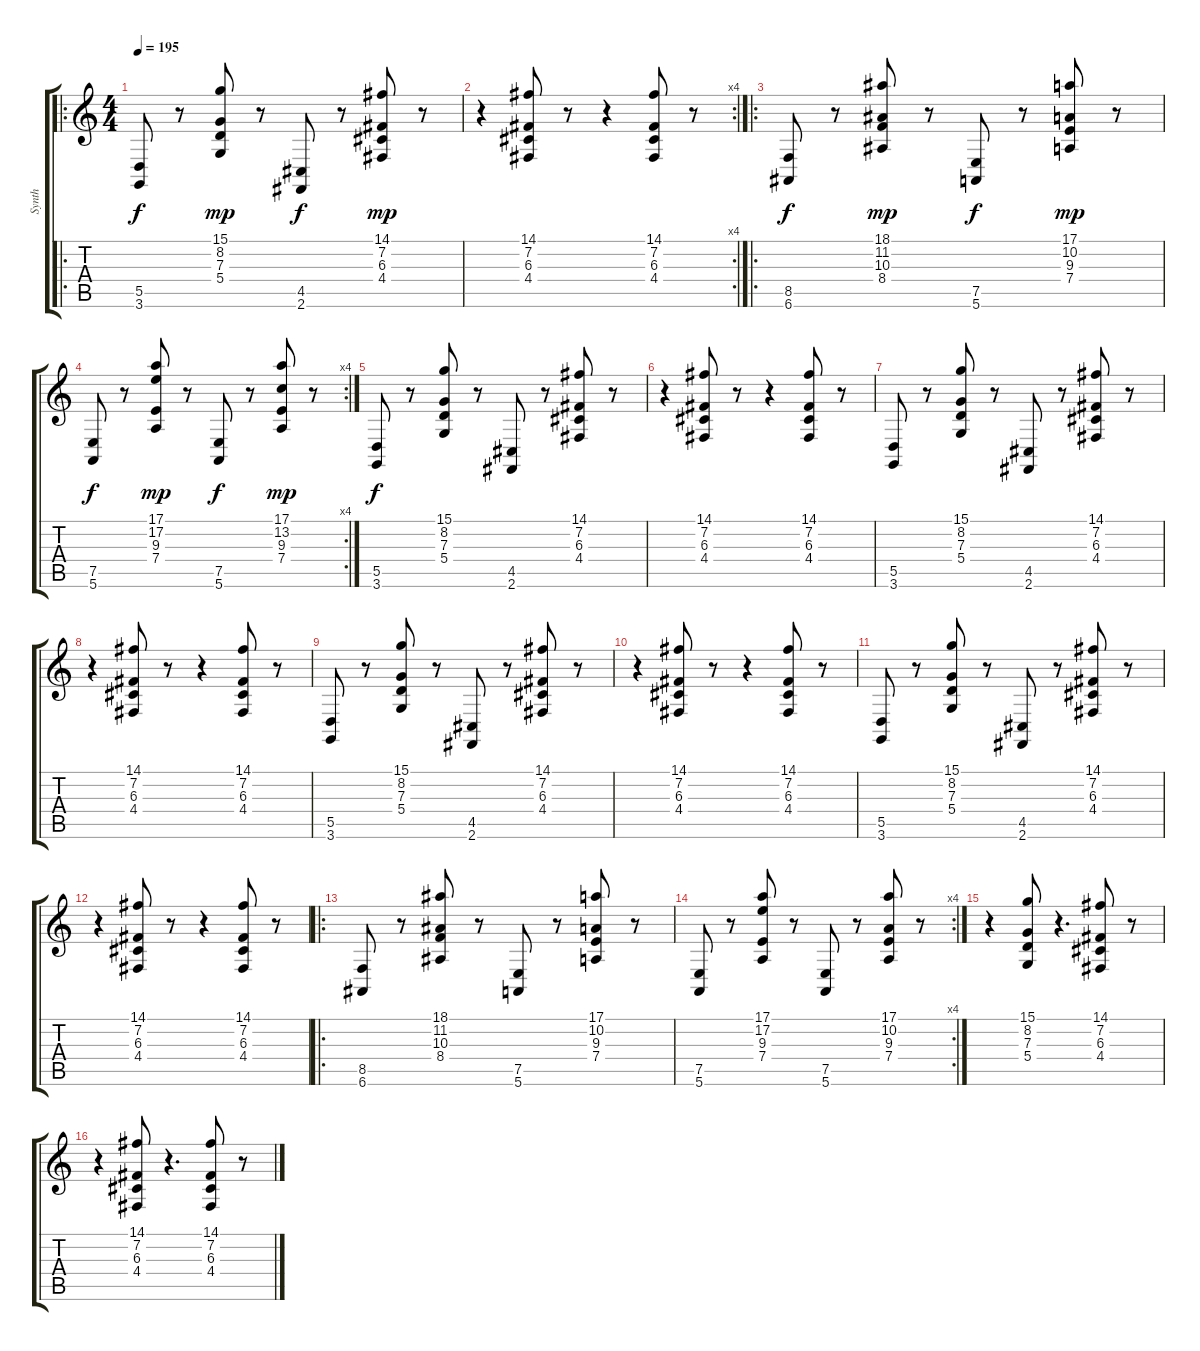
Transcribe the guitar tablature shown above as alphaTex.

\track ("Synth" "Synth") {instrument stringensemble1}
\staff {score tabs}
\tuning (E4 B3 G3 D3 A2 E2) {hide}
\ro
\ts (4 4)
\tempo 195
\clef g2
\ks c
(5.5 3.6).8{dy f instrument stringensemble1} r.8 (15.1 8.2 7.3 5.4).8{dy mp} r.8 (4.5 2.6).8{dy f} r.8 (14.1 7.2 6.3 4.4).8{dy mp} r.8 |
\rc 4
r.4 (14.1 7.2 6.3 4.4).8 r.8 r.4 (14.1 7.2 6.3 4.4).8 r.8 |
\ro
(8.5 6.6).8{dy f} r.8 (18.1 11.2 10.3 8.4).8{dy mp} r.8 (7.5 5.6).8{dy f} r.8 (17.1 10.2 9.3 7.4).8{dy mp} r.8 |
\rc 4
(7.5 5.6).8{dy f} r.8 (17.1 17.2 9.3 7.4).8{dy mp} r.8 (7.5 5.6).8{dy f} r.8 (17.1 13.2 9.3 7.4).8{dy mp} r.8 |
(5.5 3.6).8{dy f} r.8 (15.1 8.2 7.3 5.4).8 r.8 (4.5 2.6).8 r.8 (14.1 7.2 6.3 4.4).8 r.8 |
r.4 (14.1 7.2 6.3 4.4).8 r.8 r.4 (14.1 7.2 6.3 4.4).8 r.8 |
(5.5 3.6).8 r.8 (15.1 8.2 7.3 5.4).8 r.8 (4.5 2.6).8 r.8 (14.1 7.2 6.3 4.4).8 r.8 |
r.4 (14.1 7.2 6.3 4.4).8 r.8 r.4 (14.1 7.2 6.3 4.4).8 r.8 |
(5.5 3.6).8 r.8 (15.1 8.2 7.3 5.4).8 r.8 (4.5 2.6).8 r.8 (14.1 7.2 6.3 4.4).8 r.8 |
r.4 (14.1 7.2 6.3 4.4).8 r.8 r.4 (14.1 7.2 6.3 4.4).8 r.8 |
(5.5 3.6).8 r.8 (15.1 8.2 7.3 5.4).8 r.8 (4.5 2.6).8 r.8 (14.1 7.2 6.3 4.4).8 r.8 |
r.4 (14.1 7.2 6.3 4.4).8 r.8 r.4 (14.1 7.2 6.3 4.4).8 r.8 |
\ro
(8.5 6.6).8 r.8 (18.1 11.2 10.3 8.4).8 r.8 (7.5 5.6).8 r.8 (17.1 10.2 9.3 7.4).8 r.8 |
\rc 4
(7.5 5.6).8 r.8 (17.1 17.2 9.3 7.4).8 r.8 (7.5 5.6).8 r.8 (17.1 10.2 9.3 7.4).8 r.8 |
r.4 (15.1 8.2 7.3 5.4).8 r.4{d} (14.1 7.2 6.3 4.4).8 r.8 |
r.4 (14.1 7.2 6.3 4.4).8 r.4{d} (14.1 7.2 6.3 4.4).8 r.8
